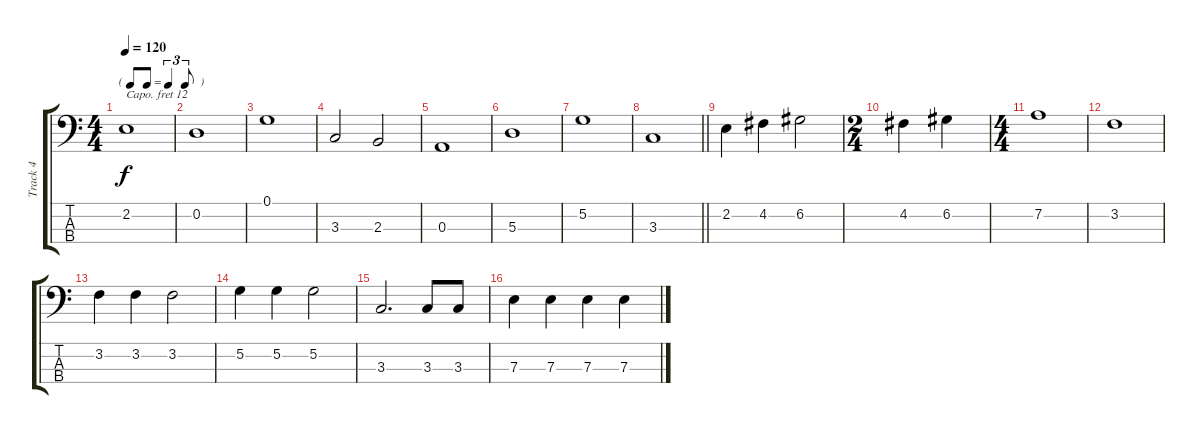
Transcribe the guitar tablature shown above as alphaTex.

\track ("Track 4" "Track 4") {instrument acousticgrandpiano}
\staff {score tabs}
\capo 12
\tuning (G2 D2 A1 E1) {hide}
\ts (4 4)
\tf triplet8th
\tempo 120
\clef f4
\ks c
2.2.1{dy f} |
0.2.1 |
0.1.1 |
3.3.2 2.3.2 |
0.3.1 |
5.3.1 |
5.2.1 |
\barLineRight lightlight
3.3.1 |
2.2.4 4.2.4 6.2.2 |
\ts (2 4)
4.2.4 6.2.4 |
\ts (4 4)
7.2.1 |
3.2.1 |
3.2.4 3.2.4 3.2.2 |
5.2.4 5.2.4 5.2.2 |
3.3.2{d} 3.3.8 3.3.8 |
7.3.4 7.3.4 7.3.4 7.3.4
